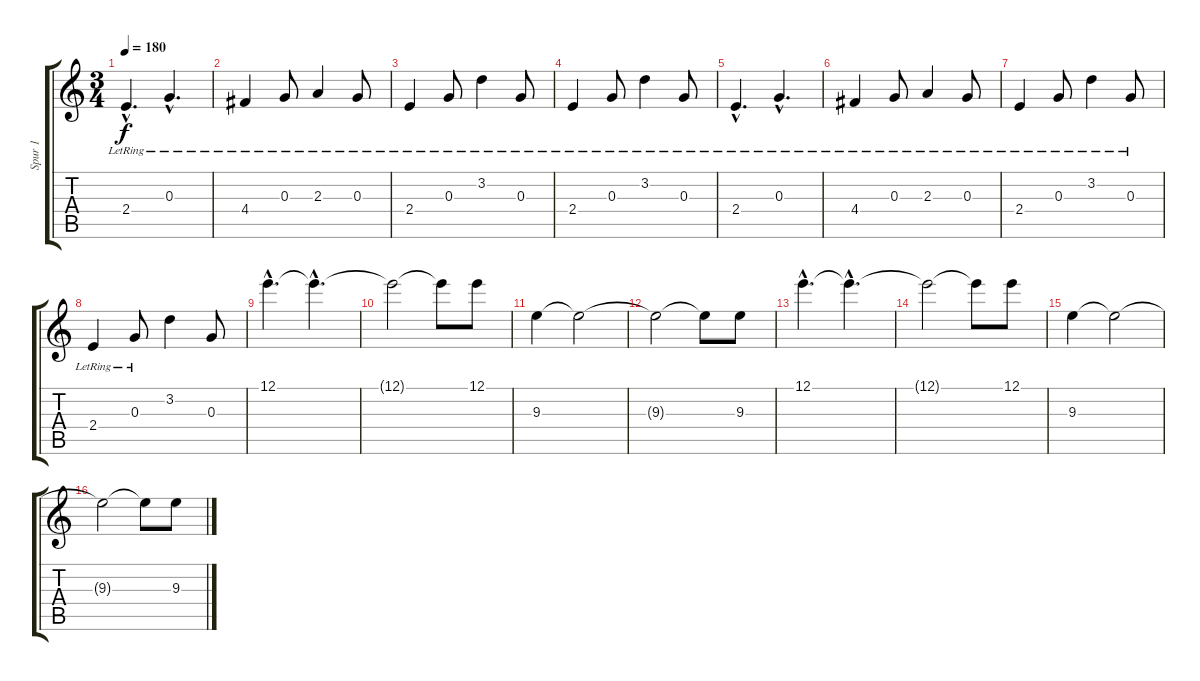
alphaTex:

\track ("Spur 1" "Spur 1") {instrument distortionguitar}
\staff {score tabs}
\tuning (E4 B3 G3 D3 A2 E2) {hide}
\ts (3 4)
\tempo 180
\clef g2
\ks c
2.4{hac lr}.4{d dy f} 0.3{hac lr}.4{d} |
4.4{lr}.4 0.3{lr}.8 2.3{lr}.4 0.3{lr}.8 |
2.4{lr}.4 0.3{lr}.8 3.2{lr}.4 0.3{lr}.8 |
2.4{lr}.4 0.3{lr}.8 3.2{lr}.4 0.3{lr}.8 |
2.4{hac lr}.4{d} 0.3{hac lr}.4{d} |
4.4{lr}.4 0.3{lr}.8 2.3{lr}.4 0.3{lr}.8 |
2.4{lr}.4 0.3{lr}.8 3.2{lr}.4 0.3{lr}.8 |
2.4{lr}.4 0.3{lr}.8 3.2.4 0.3.8 |
12.1{hac}.4{d} 12.1{hac t}.4{d} |
12.1{t}.2 12.1{t}.8 12.1.8 |
9.3.4 9.3{t}.2 |
9.3{t}.2 9.3{t}.8 9.3.8 |
12.1{hac}.4{d} 12.1{hac t}.4{d} |
12.1{t}.2 12.1{t}.8 12.1.8 |
9.3.4 9.3{t}.2 |
9.3{t}.2 9.3{t}.8 9.3.8
